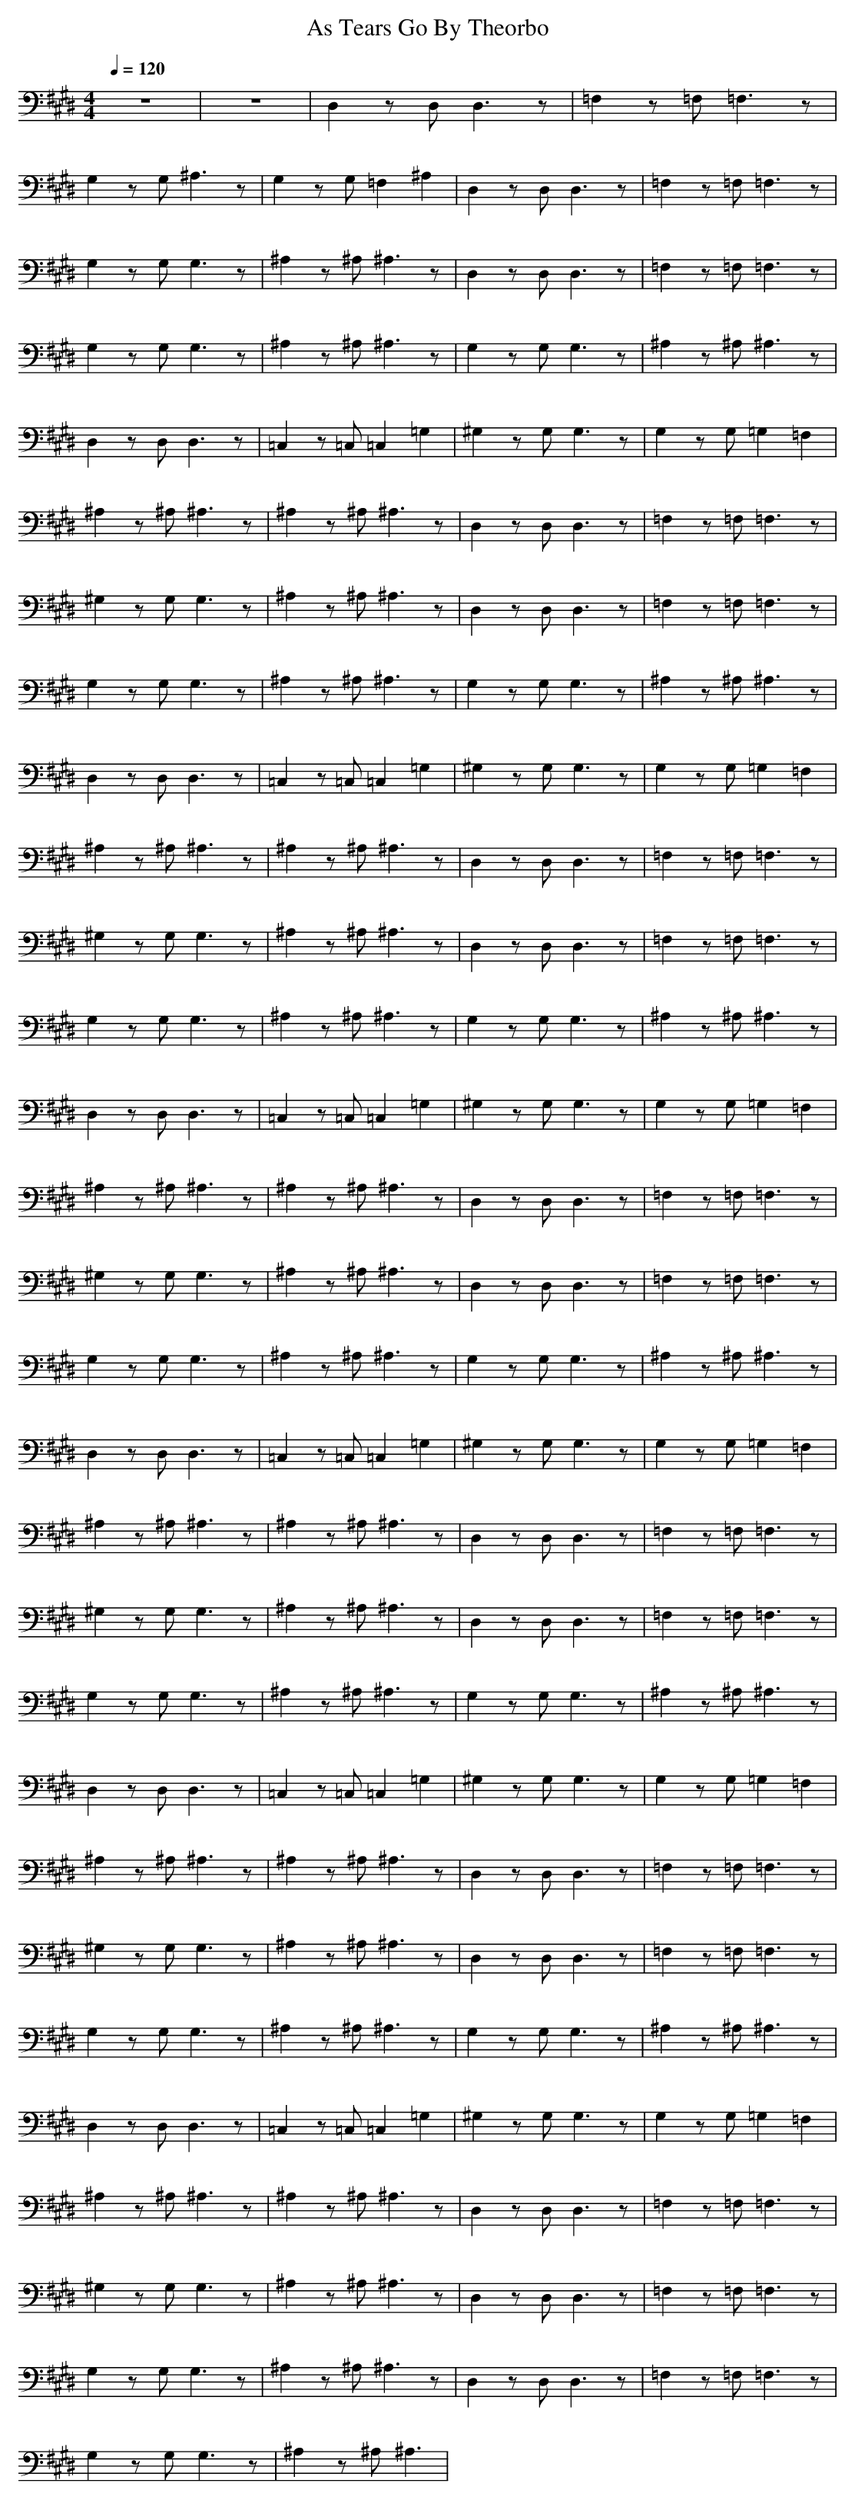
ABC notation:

X:1
T: As Tears Go By Theorbo
M: 4/4
L: 1/8
Q:1/4=120
K:E
z8|z8|D,2 zD, D,3z|=F,2 z=F, =F,3z|
G,2 zG, ^A,3z|G,2 zG, =F,2 ^A,2|D,2 zD, D,3z|=F,2 z=F, =F,3z|
G,2 zG, G,3z|^A,2 z^A, ^A,3z|D,2 zD, D,3z|=F,2 z=F, =F,3z|
G,2 zG, G,3z|^A,2 z^A, ^A,3z|G,2 zG, G,3z|^A,2 z^A, ^A,3z|
D,2 zD, D,3z|=C,2 z=C, =C,2 =G,2|^G,2 zG, G,3z|G,2 zG, =G,2 =F,2|
^A,2 z^A, ^A,3z|^A,2 z^A, ^A,3z|D,2 zD, D,3z|=F,2 z=F, =F,3z|
^G,2 zG, G,3z|^A,2 z^A, ^A,3z|D,2 zD, D,3z|=F,2 z=F, =F,3z|
G,2 zG, G,3z|^A,2 z^A, ^A,3z|G,2 zG, G,3z|^A,2 z^A, ^A,3z|
D,2 zD, D,3z|=C,2 z=C, =C,2 =G,2|^G,2 zG, G,3z|G,2 zG, =G,2 =F,2|
^A,2 z^A, ^A,3z|^A,2 z^A, ^A,3z|D,2 zD, D,3z|=F,2 z=F, =F,3z|
^G,2 zG, G,3z|^A,2 z^A, ^A,3z|D,2 zD, D,3z|=F,2 z=F, =F,3z|
G,2 zG, G,3z|^A,2 z^A, ^A,3z|G,2 zG, G,3z|^A,2 z^A, ^A,3z|
D,2 zD, D,3z|=C,2 z=C, =C,2 =G,2|^G,2 zG, G,3z|G,2 zG, =G,2 =F,2|
^A,2 z^A, ^A,3z|^A,2 z^A, ^A,3z|D,2 zD, D,3z|=F,2 z=F, =F,3z|
^G,2 zG, G,3z|^A,2 z^A, ^A,3z|D,2 zD, D,3z|=F,2 z=F, =F,3z|
G,2 zG, G,3z|^A,2 z^A, ^A,3z|G,2 zG, G,3z|^A,2 z^A, ^A,3z|
D,2 zD, D,3z|=C,2 z=C, =C,2 =G,2|^G,2 zG, G,3z|G,2 zG, =G,2 =F,2|
^A,2 z^A, ^A,3z|^A,2 z^A, ^A,3z|D,2 zD, D,3z|=F,2 z=F, =F,3z|
^G,2 zG, G,3z|^A,2 z^A, ^A,3z|D,2 zD, D,3z|=F,2 z=F, =F,3z|
G,2 zG, G,3z|^A,2 z^A, ^A,3z|G,2 zG, G,3z|^A,2 z^A, ^A,3z|
D,2 zD, D,3z|=C,2 z=C, =C,2 =G,2|^G,2 zG, G,3z|G,2 zG, =G,2 =F,2|
^A,2 z^A, ^A,3z|^A,2 z^A, ^A,3z|D,2 zD, D,3z|=F,2 z=F, =F,3z|
^G,2 zG, G,3z|^A,2 z^A, ^A,3z|D,2 zD, D,3z|=F,2 z=F, =F,3z|
G,2 zG, G,3z|^A,2 z^A, ^A,3z|G,2 zG, G,3z|^A,2 z^A, ^A,3z|
D,2 zD, D,3z|=C,2 z=C, =C,2 =G,2|^G,2 zG, G,3z|G,2 zG, =G,2 =F,2|
^A,2 z^A, ^A,3z|^A,2 z^A, ^A,3z|D,2 zD, D,3z|=F,2 z=F, =F,3z|
^G,2 zG, G,3z|^A,2 z^A, ^A,3z|D,2 zD, D,3z|=F,2 z=F, =F,3z|
G,2 zG, G,3z|^A,2 z^A, ^A,3z|D,2 zD, D,3z|=F,2 z=F, =F,3z|
G,2 zG, G,3z|^A,2 z^A, ^A,3|
